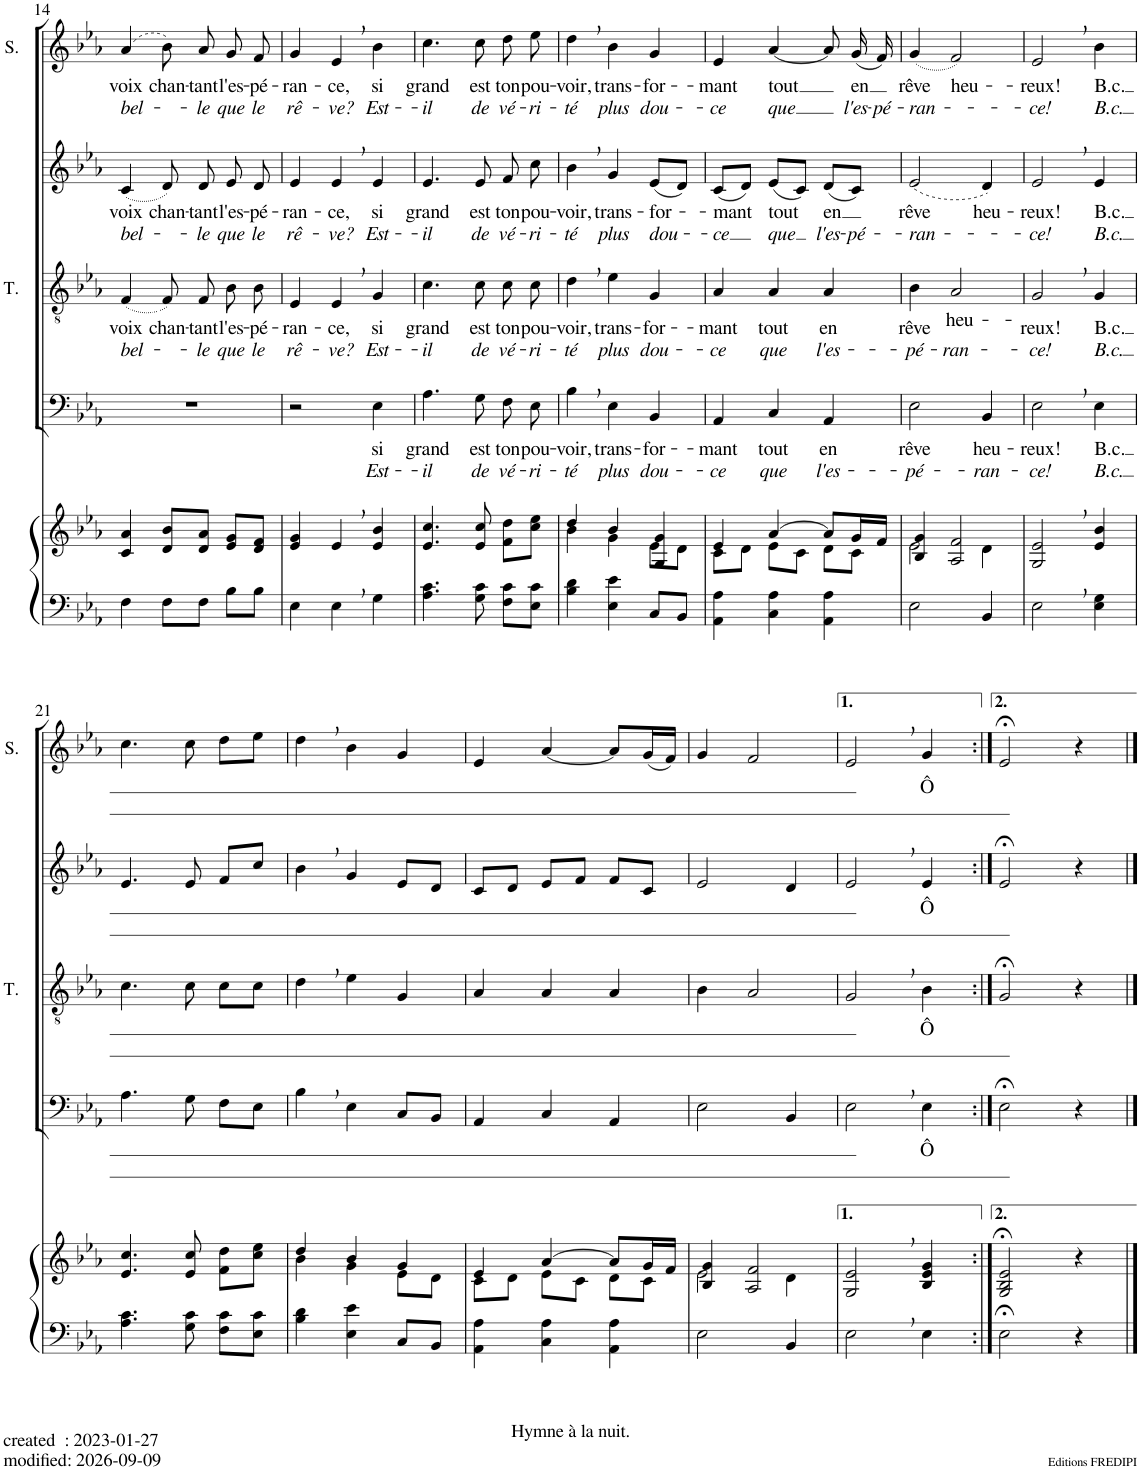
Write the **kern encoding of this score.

**kern	**kern	**kern	**text	**text	**kern	**text	**text	**kern	**text	**text	**kern	**text	**text
*part5	*part5	*part4	*part4	*part4	*part3	*part3	*part3	*part2	*part2	*part2	*part1	*part1	*part1
*staff6	*staff5	*staff4	*staff4	*staff4	*staff3	*staff3	*staff3	*staff2	*staff2	*staff2	*staff1	*staff1	*staff1
*I"Piano	*	*I"Bass	*	*	*I"Ténor	*	*	*I"Alto	*	*	*I"Soprano	*	*
*I'Pno	*	*	*	*	*I'T.	*	*	*	*	*	*I'S.	*	*
!!LO:PB:g=z
*clefF4	*clefG2	*clefF4	*	*	*clefGv2	*	*	*clefG2	*	*	*clefG2	*	*
*k[b-e-a-]	*k[b-e-a-]	*k[b-e-a-]	*	*	*k[b-e-a-]	*	*	*k[b-e-a-]	*	*	*k[b-e-a-]	*	*
*M3/4	*M3/4	*M3/4	*	*	*M3/4	*	*	*M3/4	*	*	*M3/4	*	*
=14	=14	=14	=14	=14	=14	=14	=14	=14	=14	=14	=14	=14	=14
!	!	!	!	!	!	!LO:LY:b	!LO:LY:b	!	!LO:LY:b	!LO:LY:b	!	!LO:LY:b	!LO:LY:b
4F\	4c/ 4a-/	2.r	.	.	(4F/	voix	bel-	(4c/	voix	bel-	(4a-/	voix	bel-
!	!	!	!	!	!	!LO:LY:b	!	!	!LO:LY:b	!	!	!LO:LY:b	!
8F\L	8d/ 8b-/L	.	.	.	8F/)	chan-	.	8d/)	chan-	.	8b-\)	chan-	.
!	!	!	!	!	!	!LO:LY:b	!LO:LY:b	!	!LO:LY:b	!LO:LY:b	!	!LO:LY:b	!LO:LY:b
8F\J	8d/ 8a-/J	.	.	.	8F/	-tant	-le	8d/	-tant	-le	8a-/	-tant	-le
!	!	!	!	!	!	!LO:LY:b	!LO:LY:b	!	!LO:LY:b	!LO:LY:b	!	!LO:LY:b	!LO:LY:b
8B-\L	8e-/ 8g/L	.	.	.	8B-\	l'es-	que	8e-/	l'es-	que	8g/	l'es-	que
!	!	!	!	!	!	!LO:LY:b	!LO:LY:b	!	!LO:LY:b	!LO:LY:b	!	!LO:LY:b	!LO:LY:b
8B-\J	8d/ 8f/J	.	.	.	8B-\	-pé-	le	8d/	-pé-	le	8f/	-pé-	le
=15	=15	=15	=15	=15	=15	=15	=15	=15	=15	=15	=15	=15	=15
!	!	!	!	!	!	!LO:LY:b	!LO:LY:b	!	!LO:LY:b	!LO:LY:b	!	!LO:LY:b	!LO:LY:b
4E-\	4e-/ 4g/	2r	.	.	4E-/	-ran-	rê-	4e-/	-ran-	rê-	4g/	-ran-	rê-
!	!	!	!	!	!	!LO:LY:b	!LO:LY:b	!	!LO:LY:b	!LO:LY:b	!	!LO:LY:b	!LO:LY:b
4E-,\	4e-,/	.	.	.	4E-,/	-ce,	-ve?	4e-,/	-ce,	-ve?	4e-,/	-ce,	-ve?
!	!	!	!LO:LY:b	!LO:LY:b	!	!LO:LY:b	!LO:LY:b	!	!LO:LY:b	!LO:LY:b	!	!LO:LY:b	!LO:LY:b
4G\	4e-/ 4b-/	4E-\	si	Est-	4G/	si	Est-	4e-/	si	Est-	4b-\	si	Est-
=16	=16	=16	=16	=16	=16	=16	=16	=16	=16	=16	=16	=16	=16
!	!	!	!LO:LY:b	!LO:LY:b	!	!LO:LY:b	!LO:LY:b	!	!LO:LY:b	!LO:LY:b	!	!LO:LY:b	!LO:LY:b
4.A-\ 4.c\	4.e-/ 4.cc/	4.A-\	grand	-il	4.c\	grand	-il	4.e-/	grand	-il	4.cc\	grand	-il
!	!	!	!LO:LY:b	!LO:LY:b	!	!LO:LY:b	!LO:LY:b	!	!LO:LY:b	!LO:LY:b	!	!LO:LY:b	!LO:LY:b
8G\ 8c\	8e-/ 8cc/	8G\	est	de	8c\	est	de	8e-/	est	de	8cc\	est	de
!	!	!	!LO:LY:b	!LO:LY:b	!	!LO:LY:b	!LO:LY:b	!	!LO:LY:b	!LO:LY:b	!	!LO:LY:b	!LO:LY:b
8F\ 8c\L	8f\ 8dd\L	8F\	ton	vé-	8c\	ton	vé-	8f/	ton	vé-	8dd\	ton	vé-
!	!	!	!LO:LY:b	!LO:LY:b	!	!LO:LY:b	!LO:LY:b	!	!LO:LY:b	!LO:LY:b	!	!LO:LY:b	!LO:LY:b
8E-\ 8c\J	8cc\ 8ee-\J	8E-\	pou-	-ri-	8c\	pou-	-ri-	8cc\	pou-	-ri-	8ee-\	pou-	-ri-
=17	=17	=17	=17	=17	=17	=17	=17	=17	=17	=17	=17	=17	=17
*	*^	*	*	*	*	*	*	*	*	*	*	*	*
!	!	!	!	!LO:LY:b	!LO:LY:b	!	!LO:LY:b	!LO:LY:b	!	!LO:LY:b	!LO:LY:b	!	!LO:LY:b	!LO:LY:b
4B-\ 4d\	4dd/	4b-\	4B-,\	-voir,	-té	4d,\	-voir,	-té	4b-,\	-voir,	-té	4dd,\	-voir,	-té
!	!	!	!	!LO:LY:b	!LO:LY:b	!	!LO:LY:b	!LO:LY:b	!	!LO:LY:b	!LO:LY:b	!	!LO:LY:b	!LO:LY:b
4E-\ 4e-\	4b-/	4g\	4E-\	trans-	plus	4e-\	trans-	plus	4g/	trans-	plus	4b-\	trans-	plus
!	!	!	!	!LO:LY:b	!LO:LY:b	!	!LO:LY:b	!LO:LY:b	!	!LO:LY:b	!LO:LY:b	!	!LO:LY:b	!LO:LY:b
8C/L	4G/ 4g/	8e-\L	4BB-/	-for-	dou-	4G/	-for-	dou-	(8e-/L	-for-	dou-	4g/	-for-	dou-
8BB-/J	.	8d\J	.	.	.	.	.	.	8d/J)	.	.	.	.	.
=18	=18	=18	=18	=18	=18	=18	=18	=18	=18	=18	=18	=18	=18	=18
!	!	!	!	!LO:LY:b	!LO:LY:b	!	!LO:LY:b	!LO:LY:b	!	!LO:LY:b	!LO:LY:b	!	!LO:LY:b	!LO:LY:b
4AA-\ 4A-\	4e-/	8c\L	4AA-/	-mant	-ce	4A-/	-mant	-ce	(8c/L	-mant	-ce	4e-/	-mant	-ce
.	.	8d\J	.	.	.	.	.	.	8d/J)	.	.	.	.	.
!	!	!	!	!LO:LY:b	!LO:LY:b	!	!LO:LY:b	!LO:LY:b	!	!LO:LY:b	!LO:LY:b	!	!LO:LY:b	!LO:LY:b
4C\ 4A-\	[4a-/	8e-\L	4C/	tout	que	4A-/	tout	que	(8e-/L	tout	que	[4a-/	tout	que
.	.	8c\J	.	.	.	.	.	.	8c/J)	.	.	.	.	.
!	!	!	!	!LO:LY:b	!LO:LY:b	!	!LO:LY:b	!LO:LY:b	!	!LO:LY:b	!LO:LY:b	!	!	!
4AA-\ 4A-\	8a-/L]	8d\L	4AA-/	en	l'es-	4A-/	en	l'es-	(8d/L	en	l'es-	8a-/]	.	.
!	!	!	!	!	!	!	!	!	!	!	!LO:LY:b	!	!LO:LY:b	!LO:LY:b
.	16g/L	8c\J	.	.	.	.	.	.	8c/J)	.	-pé-	(16g/	en	l'es-
!	!	!	!	!	!	!	!	!	!	!	!	!	!	!LO:LY:b
.	16f/JJ	.	.	.	.	.	.	.	.	.	.	16f/)	.	-pé-
=19	=19	=19	=19	=19	=19	=19	=19	=19	=19	=19	=19	=19	=19	=19
!	!	!	!	!LO:LY:b	!LO:LY:b	!	!LO:LY:b	!LO:LY:b	!	!LO:LY:b	!LO:LY:b	!	!LO:LY:b	!LO:LY:b
2E-\	4B-/ 4g/	2e-\	2E-\	rêve	-pé-	4B-\	rêve	-pé-	(2e-/	rêve	-ran-	(4g/	rêve	-ran-
!	!	!	!	!	!	!	!LO:LY:b	!LO:LY:b	!	!	!	!	!LO:LY:b	!
.	2A-/ 2f/	.	.	.	.	2A-/	heu-	-ran-	.	.	.	2f/)	heu-	.
!	!	!	!	!LO:LY:b	!LO:LY:b	!	!	!	!	!LO:LY:b	!	!	!	!
4BB-/	.	4d\	4BB-/	heu-	-ran-	.	.	.	4d/)	heu-	.	.	.	.
=20	=20	=20	=20	=20	=20	=20	=20	=20	=20	=20	=20	=20	=20	=20
!	!	!	!	!LO:LY:b	!LO:LY:b	!	!LO:LY:b	!LO:LY:b	!	!LO:LY:b	!LO:LY:b	!	!LO:LY:b	!LO:LY:b
*	*v	*v	*	*	*	*	*	*	*	*	*	*	*	*
2E-,\	2G/, 2e-/,	2E-,\	-reux!	-ce!	2G,/	-reux!	-ce!	2e-,/	-reux!	-ce!	2e-,/	-reux!	-ce!
!	!	!	!LO:LY:b	!LO:LY:b	!	!LO:LY:b	!LO:LY:b	!	!LO:LY:b	!LO:LY:b	!	!LO:LY:b	!LO:LY:b
4E-\ 4G\	4e-/ 4b-/	4E-\	B.c.	B.c.	4G/	B.c.	B.c.	4e-/	B.c.	B.c.	4b-\	B.c.	B.c.
!!LO:LB:g=z
=21	=21	=21	=21	=21	=21	=21	=21	=21	=21	=21	=21	=21	=21
4.A-\ 4.c\	4.e-/ 4.cc/	4.A-\	.	.	4.c\	.	.	4.e-/	.	.	4.cc\	.	.
8G\ 8c\	8e-/ 8cc/	8G\	.	.	8c\	.	.	8e-/	.	.	8cc\	.	.
8F\ 8c\L	8f\ 8dd\L	8F\L	.	.	8c\L	.	.	8f/L	.	.	8dd\L	.	.
8E-\ 8c\J	8cc\ 8ee-\J	8E-\J	.	.	8c\J	.	.	8cc/J	.	.	8ee-\J	.	.
=22	=22	=22	=22	=22	=22	=22	=22	=22	=22	=22	=22	=22	=22
*	*^	*	*	*	*	*	*	*	*	*	*	*	*
4B-\ 4d\	4dd/	4b-\	4B-,\	.	.	4d,\	.	.	4b-,\	.	.	4dd,\	.	.
4E-\ 4e-\	4b-/	4g\	4E-\	.	.	4e-\	.	.	4g/	.	.	4b-\	.	.
8C/L	4g/	8e-\L	8C/L	.	.	4G/	.	.	8e-/L	.	.	4g/	.	.
8BB-/J	.	8d\J	8BB-/J	.	.	.	.	.	8d/J	.	.	.	.	.
=23	=23	=23	=23	=23	=23	=23	=23	=23	=23	=23	=23	=23	=23	=23
4AA-\ 4A-\	4e-/	8c\L	4AA-/	.	.	4A-/	.	.	8c/L	.	.	4e-/	.	.
.	.	8d\J	.	.	.	.	.	.	8d/J	.	.	.	.	.
4C\ 4A-\	[4a-/	8e-\L	4C/	.	.	4A-/	.	.	8e-/L	.	.	[4a-/	.	.
.	.	8c\J	.	.	.	.	.	.	8f/J	.	.	.	.	.
4AA-\ 4A-\	8a-/L]	8d\L	4AA-/	.	.	4A-/	.	.	8f/L	.	.	8a-/L]	.	.
.	16g/L	8c\J	.	.	.	.	.	.	8c/J	.	.	(16g/L	.	.
.	16f/JJ	.	.	.	.	.	.	.	.	.	.	16f/JJ)	.	.
=24	=24	=24	=24	=24	=24	=24	=24	=24	=24	=24	=24	=24	=24	=24
2E-\	4B-/ 4g/	2e-\	2E-\	.	.	4B-\	.	.	2e-/	.	.	4g/	.	.
.	2A-/ 2f/	.	.	.	.	2A-/	.	.	.	.	.	2f/	.	.
4BB-/	.	4d\	4BB-/	.	.	.	.	.	4d/	.	.	.	.	.
*	*v	*v	*	*	*	*	*	*	*	*	*	*	*	*
=25	=25	=25	=25	=25	=25	=25	=25	=25	=25	=25	=25	=25	=25
2E-,\	2G/, 2e-/,	2E-,\	.	.	2G,/	.	.	2e-,/	.	.	2e-,/	.	.
!	!	!	!LO:LY:b	!	!	!LO:LY:b	!	!	!LO:LY:b	!	!	!LO:LY:b	!
4E-\	4B-/ 4e-/ 4g/	4E-\	Ô	.	4B-\	Ô	.	4e-/	Ô	.	4g/	Ô	.
=26:|!	=26:|!	=26:|!	=26:|!	=26:|!	=26:|!	=26:|!	=26:|!	=26:|!	=26:|!	=26:|!	=26:|!	=26:|!	=26:|!
2E-;<\	2G/;< 2B-/;< 2e-/;<	2E-;<\	.	.	2G;</	.	.	2e-;</	.	.	2e-;</	.	.
4r	4r	4r	.	.	4r	.	.	4r	.	.	4r	.	.
==	==	==	==	==	==	==	==	==	==	==	==	==	==
*-	*-	*-	*-	*-	*-	*-	*-	*-	*-	*-	*-	*-	*-
